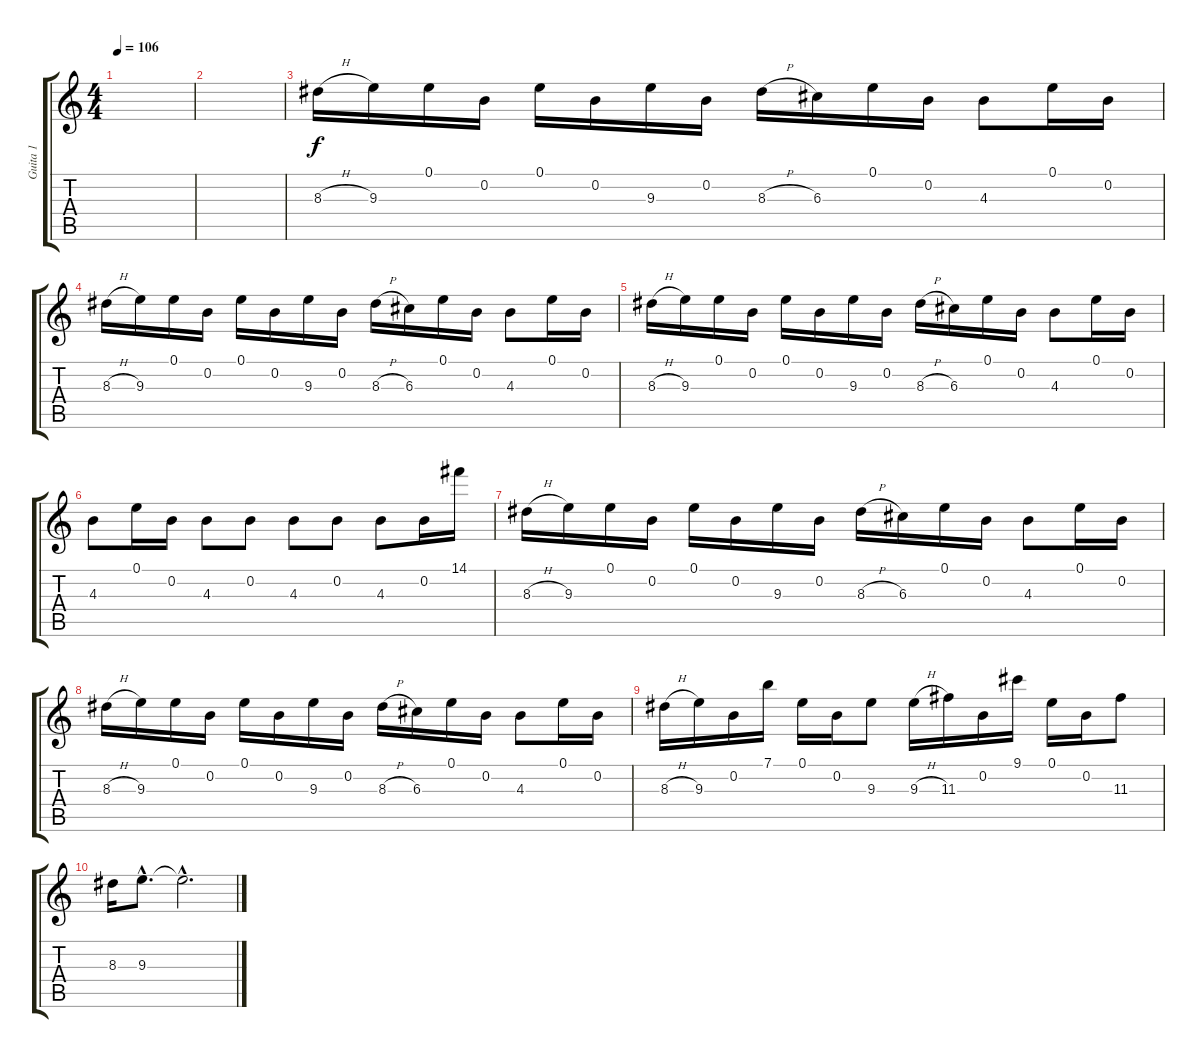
\track ("Guita 1" "Guita 1") {instrument electricguitarclean}
\staff {score tabs}
\tuning (E4 B3 G3 D3 A2 E2) {hide}
\ts (4 4)
\tempo 106
\clef g2
\ks c
|
|
8.3{h}.16 9.3.16 0.1.16 0.2.16 0.1.16 0.2.16 9.3.16 0.2.16 8.3{h}.16 6.3.16 0.1.16 0.2.16 4.3.8 0.1.16 0.2.16 |
8.3{h}.16 9.3.16 0.1.16 0.2.16 0.1.16 0.2.16 9.3.16 0.2.16 8.3{h}.16 6.3.16 0.1.16 0.2.16 4.3.8 0.1.16 0.2.16 |
8.3{h}.16 9.3.16 0.1.16 0.2.16 0.1.16 0.2.16 9.3.16 0.2.16 8.3{h}.16 6.3.16 0.1.16 0.2.16 4.3.8 0.1.16 0.2.16 |
4.3.8 0.1.16 0.2.16 4.3.8 0.2.8 4.3.8 0.2.8 4.3.8 0.2.16 14.1.16 |
8.3{h}.16 9.3.16 0.1.16 0.2.16 0.1.16 0.2.16 9.3.16 0.2.16 8.3{h}.16 6.3.16 0.1.16 0.2.16 4.3.8 0.1.16 0.2.16 |
8.3{h}.16 9.3.16 0.1.16 0.2.16 0.1.16 0.2.16 9.3.16 0.2.16 8.3{h}.16 6.3.16 0.1.16 0.2.16 4.3.8 0.1.16 0.2.16 |
8.3{h}.16 9.3.16 0.2.16 7.1.16 0.1.16 0.2.16 9.3.8 9.3{h}.16 11.3.16 0.2.16 9.1.16 0.1.16 0.2.16 11.3.8 |
8.3.16 9.3{hac}.8{d} 9.3{hac t}.2{d}
